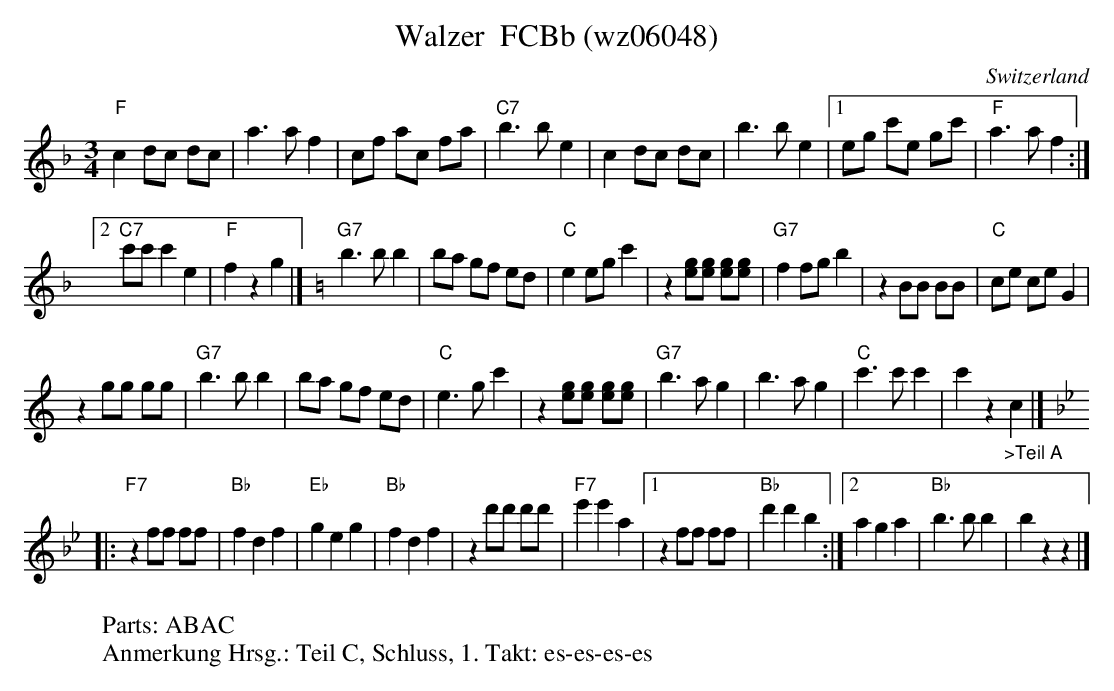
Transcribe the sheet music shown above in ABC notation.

X:1
T:Walzer  FCBb (wz06048)
O:Switzerland
M:3/4
L:1/8
K:F %%MIDI gchordon
"F"c2 dc dc | a3af2 | cf ac fa | "C7"b3be2 | c2dc dc | b3be2 |1 eg c'e gc' | "F"a3af2 :|2
"C7"c'c'c'2e2 | "F"f2z2g2 |] [K:C] "G7"b3bb2 | ba gf ed | "C"e2egc'2 | z2 [eg][eg] [eg][eg] | "G7"f2fgb2 | z2BB BB | "C"ce ceG2 |
z2gg gg | "G7"b3bb2 | ba gf ed | "C"e3gc'2 | z2 [eg][eg] [eg][eg] | "G7"b3ag2 | b3ag2 | "C"c'3c'c'2 | c'2z2"_>Teil A"c2 |] [K:Bb]
|: "F7"z2ff ff | "Bb"f2d2f2 | "Eb"g2e2g2 | "Bb"f2d2f2 | z2d'd' d'd' | "F7"e'2e'2a2 |1 z2ff ff | "Bb"d'2d'2b2 :|2 a2g2a2 | "Bb"b3bb2 | b2z2z2 |]
W:Parts: ABAC
W:Anmerkung Hrsg.: Teil C, Schluss, 1. Takt: es-es-es-es
